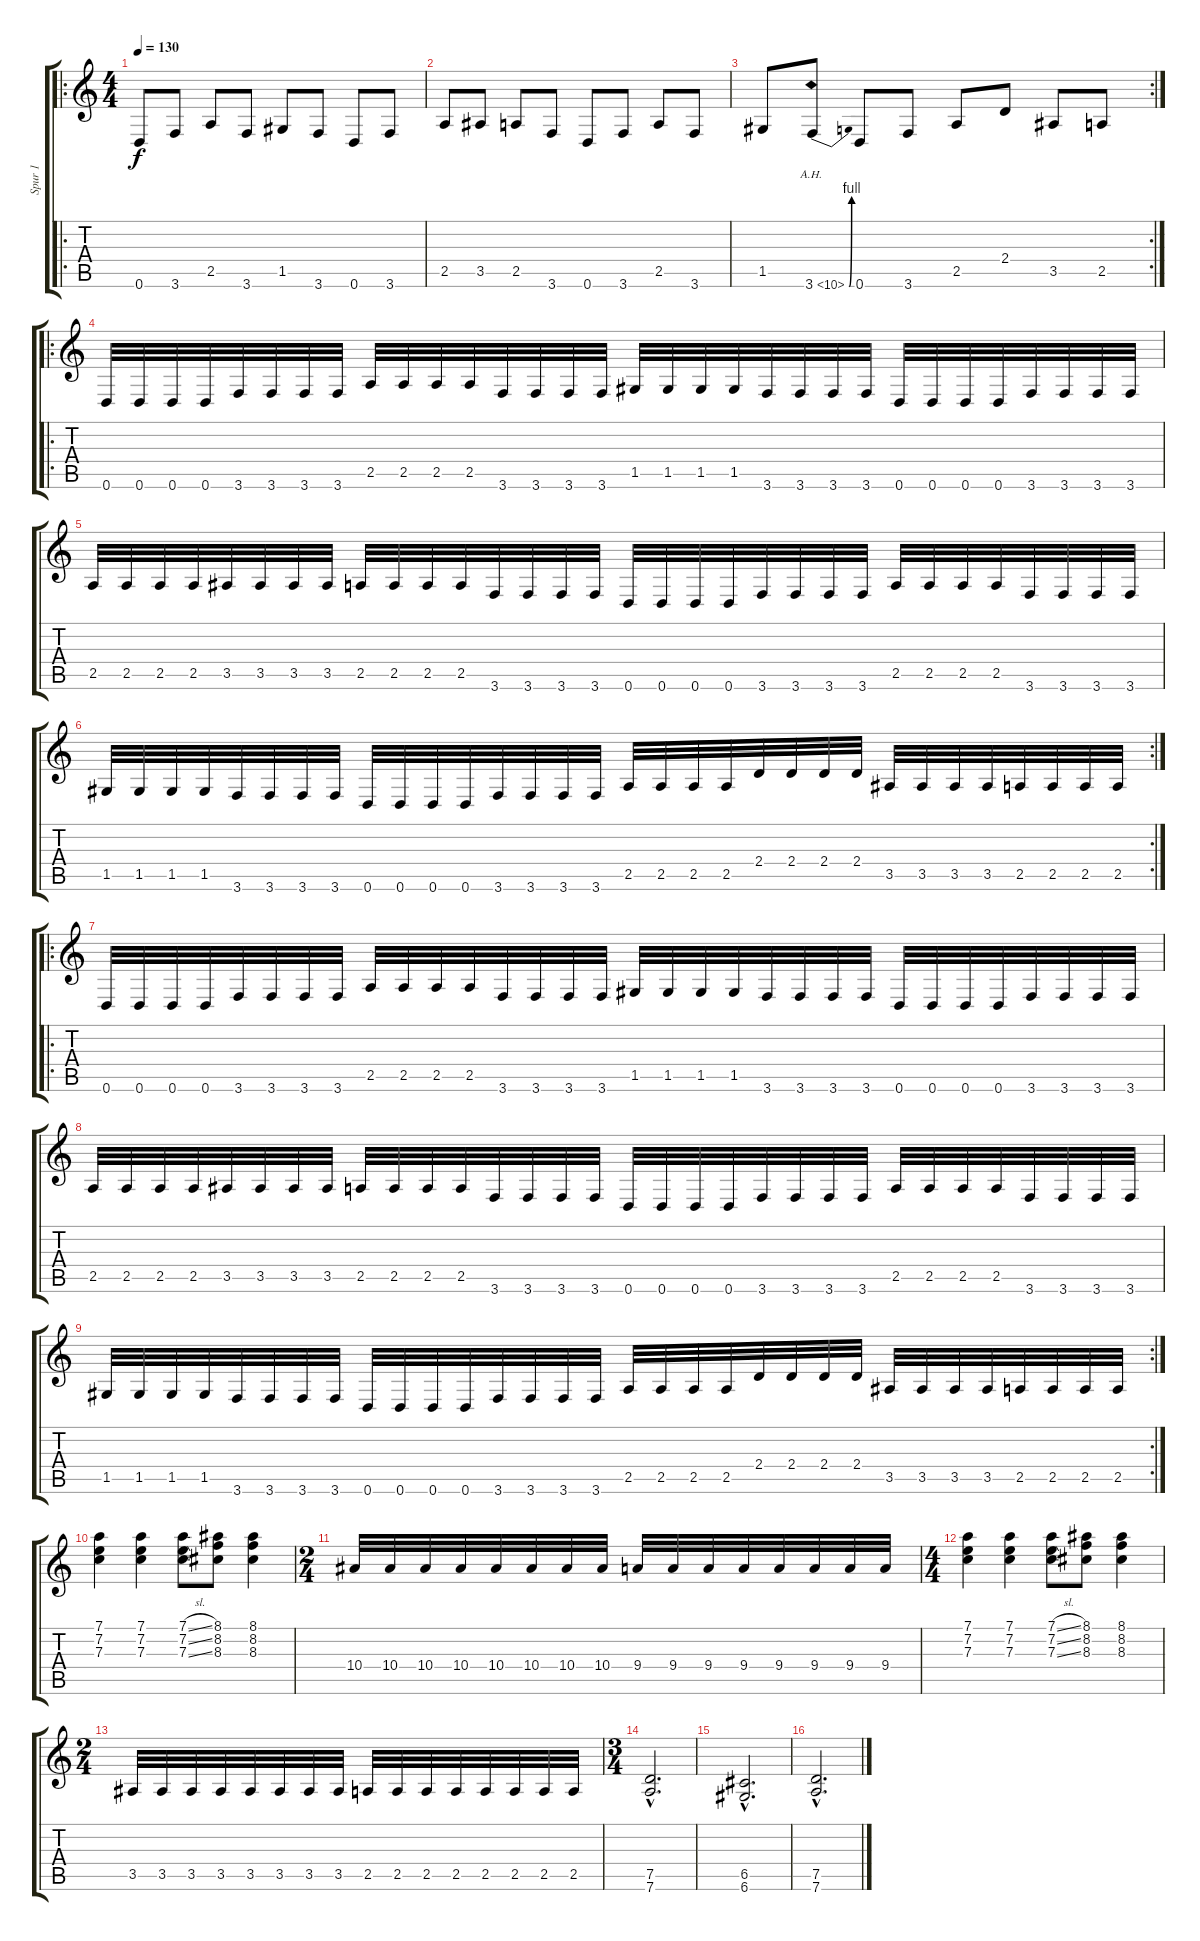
\track ("Spur 1" "Spur 1") {instrument overdrivenguitar}
\staff {score tabs}
\tuning (D4 A3 F3 C3 G2 D2) {hide}
\ro
\ts (4 4)
\tempo 130
\clef g2
\ks c
0.6.8{dy f} 3.6.8 2.5.8 3.6.8 1.5.8 3.6.8 0.6.8 3.6.8 |
2.5.8 3.5.8 2.5.8 3.6.8 0.6.8 3.6.8 2.5.8 3.6.8 |
\rc 2
1.5.8 3.6{be (bend 0 0 60 4) ah 7}.8 0.6.8 3.6.8 2.5.8 2.4.8 3.5.8 2.5.8 |
\ro
0.6.32 0.6.32 0.6.32 0.6.32 3.6.32 3.6.32 3.6.32 3.6.32 2.5.32 2.5.32 2.5.32 2.5.32 3.6.32 3.6.32 3.6.32 3.6.32 1.5.32 1.5.32 1.5.32 1.5.32 3.6.32 3.6.32 3.6.32 3.6.32 0.6.32 0.6.32 0.6.32 0.6.32 3.6.32 3.6.32 3.6.32 3.6.32 |
2.5.32 2.5.32 2.5.32 2.5.32 3.5.32 3.5.32 3.5.32 3.5.32 2.5.32 2.5.32 2.5.32 2.5.32 3.6.32 3.6.32 3.6.32 3.6.32 0.6.32 0.6.32 0.6.32 0.6.32 3.6.32 3.6.32 3.6.32 3.6.32 2.5.32 2.5.32 2.5.32 2.5.32 3.6.32 3.6.32 3.6.32 3.6.32 |
\rc 2
1.5.32 1.5.32 1.5.32 1.5.32 3.6.32 3.6.32 3.6.32 3.6.32 0.6.32 0.6.32 0.6.32 0.6.32 3.6.32 3.6.32 3.6.32 3.6.32 2.5.32 2.5.32 2.5.32 2.5.32 2.4.32 2.4.32 2.4.32 2.4.32 3.5.32 3.5.32 3.5.32 3.5.32 2.5.32 2.5.32 2.5.32 2.5.32 |
\ro
0.6.32 0.6.32 0.6.32 0.6.32 3.6.32 3.6.32 3.6.32 3.6.32 2.5.32 2.5.32 2.5.32 2.5.32 3.6.32 3.6.32 3.6.32 3.6.32 1.5.32 1.5.32 1.5.32 1.5.32 3.6.32 3.6.32 3.6.32 3.6.32 0.6.32 0.6.32 0.6.32 0.6.32 3.6.32 3.6.32 3.6.32 3.6.32 |
2.5.32 2.5.32 2.5.32 2.5.32 3.5.32 3.5.32 3.5.32 3.5.32 2.5.32 2.5.32 2.5.32 2.5.32 3.6.32 3.6.32 3.6.32 3.6.32 0.6.32 0.6.32 0.6.32 0.6.32 3.6.32 3.6.32 3.6.32 3.6.32 2.5.32 2.5.32 2.5.32 2.5.32 3.6.32 3.6.32 3.6.32 3.6.32 |
\rc 2
1.5.32 1.5.32 1.5.32 1.5.32 3.6.32 3.6.32 3.6.32 3.6.32 0.6.32 0.6.32 0.6.32 0.6.32 3.6.32 3.6.32 3.6.32 3.6.32 2.5.32 2.5.32 2.5.32 2.5.32 2.4.32 2.4.32 2.4.32 2.4.32 3.5.32 3.5.32 3.5.32 3.5.32 2.5.32 2.5.32 2.5.32 2.5.32 |
(7.1 7.2 7.3).4 (7.1 7.2 7.3).4 (7.1{sl} 7.2{sl} 7.3{sl}).8 (8.1 8.2 8.3).8 (8.1 8.2 8.3).4 |
\ts (2 4)
10.4.32 10.4.32 10.4.32 10.4.32 10.4.32 10.4.32 10.4.32 10.4.32 9.4.32 9.4.32 9.4.32 9.4.32 9.4.32 9.4.32 9.4.32 9.4.32 |
\ts (4 4)
(7.1 7.2 7.3).4 (7.1 7.2 7.3).4 (7.1{sl} 7.2{sl} 7.3{sl}).8 (8.1 8.2 8.3).8 (8.1 8.2 8.3).4 |
\ts (2 4)
3.5.32 3.5.32 3.5.32 3.5.32 3.5.32 3.5.32 3.5.32 3.5.32 2.5.32 2.5.32 2.5.32 2.5.32 2.5.32 2.5.32 2.5.32 2.5.32 |
\ts (3 4)
(7.5{hac} 7.6{hac}).2{d} |
(6.5{hac} 6.6{hac}).2{d} |
(7.5{hac} 7.6{hac}).2{d}
